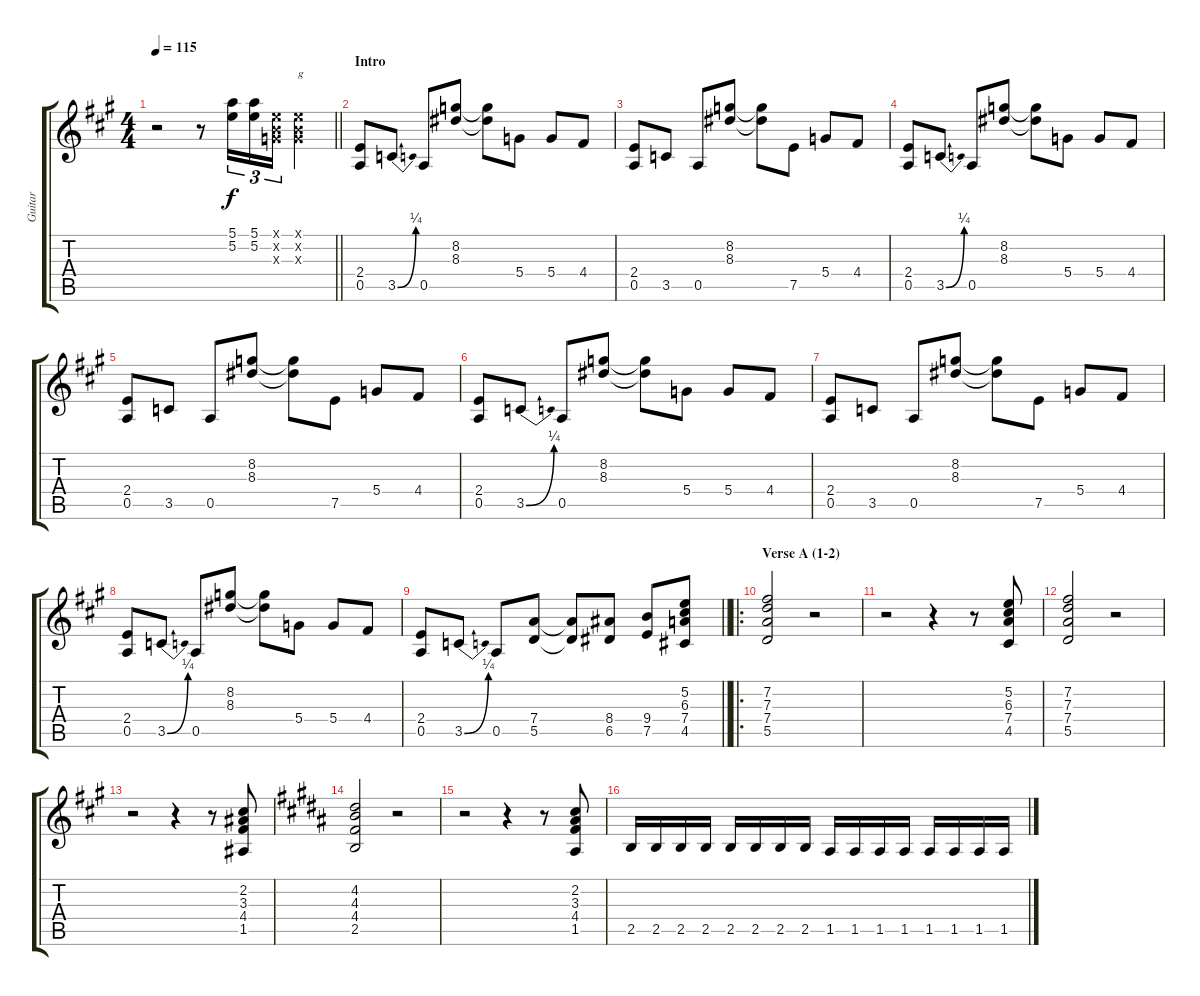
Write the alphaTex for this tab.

\track ("Guitar" "Guitar") {instrument distortionguitar}
\staff {score tabs}
\tuning (E4 B3 G3 D3 A2 E2) {hide}
\ts (4 4)
\tempo 115
\clef g2
\barLineRight lightlight
\ks a
r.2{dy f instrument distortionguitar} r.8 (5.1 5.2).16{tu (3 2)} (5.1 5.2).16{tu (3 2)} (0.1{x} 0.2{x} 0.3{x}).16{tu (3 2)} (0.1{x} 0.2{x} 0.3{x}).4{txt "g"} |
\section ("" "Intro")
(2.4 0.5).8 3.5{be (bend 0 0 60 1)}.8 0.5.8 (8.2 8.3).8 (8.2{t} 8.3{t}).8 5.4.8 5.4.8 4.4.8 |
(2.4 0.5).8 3.5.8 0.5.8 (8.2 8.3).8 (8.2{t} 8.3{t}).8 7.5.8 5.4.8 4.4.8 |
(2.4 0.5).8 3.5{be (bend 0 0 60 1)}.8 0.5.8 (8.2 8.3).8 (8.2{t} 8.3{t}).8 5.4.8 5.4.8 4.4.8 |
(2.4 0.5).8 3.5.8 0.5.8 (8.2 8.3).8 (8.2{t} 8.3{t}).8 7.5.8 5.4.8 4.4.8 |
(2.4 0.5).8 3.5{be (bend 0 0 60 1)}.8 0.5.8 (8.2 8.3).8 (8.2{t} 8.3{t}).8 5.4.8 5.4.8 4.4.8 |
(2.4 0.5).8 3.5.8 0.5.8 (8.2 8.3).8 (8.2{t} 8.3{t}).8 7.5.8 5.4.8 4.4.8 |
(2.4 0.5).8 3.5{be (bend 0 0 60 1)}.8 0.5.8 (8.2 8.3).8 (8.2{t} 8.3{t}).8 5.4.8 5.4.8 4.4.8 |
\barLineRight lightlight
(2.4 0.5).8 3.5{be (bend 0 0 60 1)}.8 0.5.8 (7.4 5.5).8 (7.4{t} 5.5{t}).8 (8.4 6.5).8 (9.4 7.5).8 (5.2 6.3 7.4 4.5).8 |
\ro
\section ("" "Verse A (1-2)")
(7.2 7.3 7.4 5.5).2 r.2 |
r.2 r.4 r.8 (5.2 6.3 7.4 4.5).8 |
(7.2 7.3 7.4 5.5).2 r.2 |
r.2 r.4 r.8 (2.2 3.3 4.4 1.5).8 |
\ks b
(4.2 4.3 4.4 2.5).2 r.2 |
r.2 r.4 r.8 (2.2 3.3 4.4 1.5).8 |
2.5.16 2.5.16 2.5.16 2.5.16 2.5.16 2.5.16 2.5.16 2.5.16 1.5.16 1.5.16 1.5.16 1.5.16 1.5.16 1.5.16 1.5.16 1.5.16
